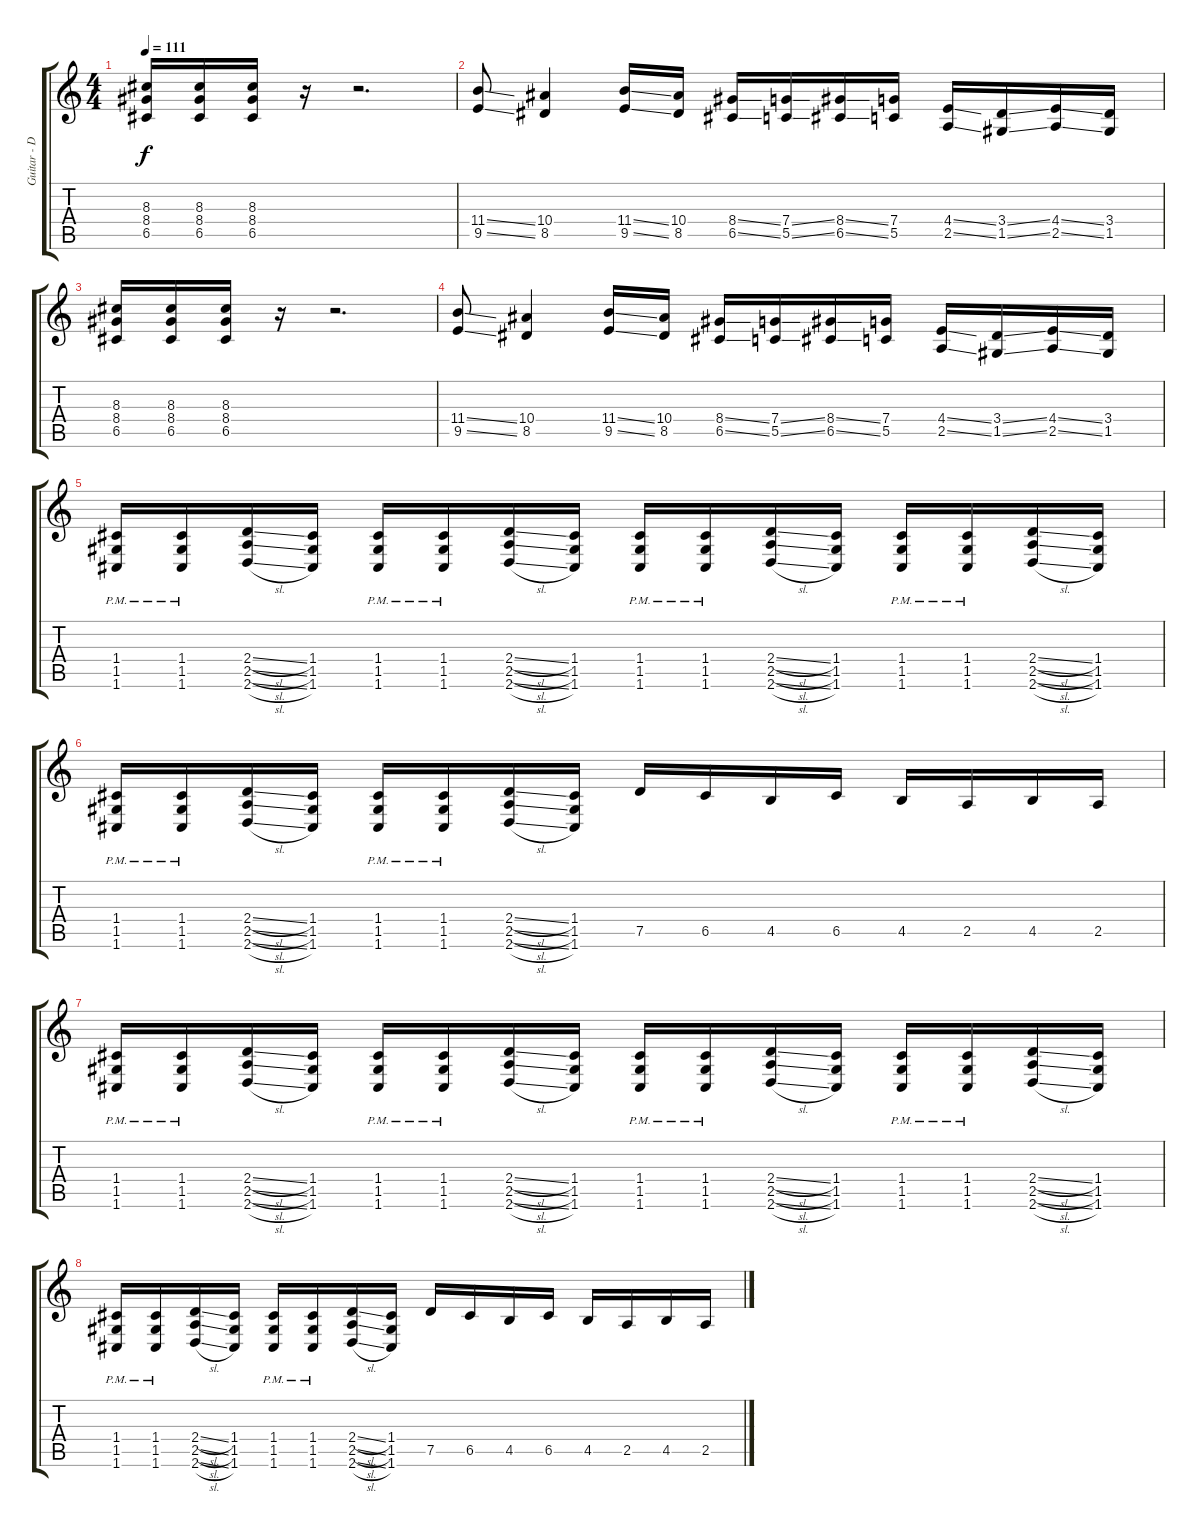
\track ("Guitar - Daron" "Guitar - D") {instrument distortionguitar}
\staff {score tabs}
\tuning (D4 A3 F3 C3 G2 C2) {hide}
\ts (4 4)
\tempo 111
\clef g2
\ks c
(8.3 8.4 6.5).16{dy f} (8.3 8.4 6.5).16 (8.3 8.4 6.5).16 r.16 r.2{d} |
(11.4{ss} 9.5{ss}).8 (10.4 8.5).4 (11.4{ss} 9.5{ss}).16 (10.4 8.5).16 (8.4{ss} 6.5{ss}).16 (7.4{ss} 5.5{ss}).16 (8.4{ss} 6.5{ss}).16 (7.4 5.5).16 (4.4{ss} 2.5{ss}).16 (3.4{ss} 1.5{ss}).16 (4.4{ss} 2.5{ss}).16 (3.4 1.5).16 |
(8.3 8.4 6.5).16 (8.3 8.4 6.5).16 (8.3 8.4 6.5).16 r.16 r.2{d} |
(11.4{ss} 9.5{ss}).8 (10.4 8.5).4 (11.4{ss} 9.5{ss}).16 (10.4 8.5).16 (8.4{ss} 6.5{ss}).16 (7.4{ss} 5.5{ss}).16 (8.4{ss} 6.5{ss}).16 (7.4 5.5).16 (4.4{ss} 2.5{ss}).16 (3.4{ss} 1.5{ss}).16 (4.4{ss} 2.5{ss}).16 (3.4 1.5).16 |
(1.4{pm} 1.5{pm} 1.6{pm}).16 (1.4{pm} 1.5{pm} 1.6{pm}).16 (2.4{sl} 2.5{sl} 2.6{sl}).16 (1.4 1.5 1.6).16 (1.4{pm} 1.5{pm} 1.6{pm}).16 (1.4{pm} 1.5{pm} 1.6{pm}).16 (2.4{sl} 2.5{sl} 2.6{sl}).16 (1.4 1.5 1.6).16 (1.4{pm} 1.5{pm} 1.6{pm}).16 (1.4{pm} 1.5{pm} 1.6{pm}).16 (2.4{sl} 2.5{sl} 2.6{sl}).16 (1.4 1.5 1.6).16 (1.4{pm} 1.5{pm} 1.6{pm}).16 (1.4{pm} 1.5{pm} 1.6{pm}).16 (2.4{sl} 2.5{sl} 2.6{sl}).16 (1.4 1.5 1.6).16 |
(1.4{pm} 1.5{pm} 1.6{pm}).16 (1.4{pm} 1.5{pm} 1.6{pm}).16 (2.4{sl} 2.5{sl} 2.6{sl}).16 (1.4 1.5 1.6).16 (1.4{pm} 1.5{pm} 1.6{pm}).16 (1.4{pm} 1.5{pm} 1.6{pm}).16 (2.4{sl} 2.5{sl} 2.6{sl}).16 (1.4 1.5 1.6).16 7.5.16 6.5.16 4.5.16 6.5.16 4.5.16 2.5.16 4.5.16 2.5.16 |
(1.4{pm} 1.5{pm} 1.6{pm}).16 (1.4{pm} 1.5{pm} 1.6{pm}).16 (2.4{sl} 2.5{sl} 2.6{sl}).16 (1.4 1.5 1.6).16 (1.4{pm} 1.5{pm} 1.6{pm}).16 (1.4{pm} 1.5{pm} 1.6{pm}).16 (2.4{sl} 2.5{sl} 2.6{sl}).16 (1.4 1.5 1.6).16 (1.4{pm} 1.5{pm} 1.6{pm}).16 (1.4{pm} 1.5{pm} 1.6{pm}).16 (2.4{sl} 2.5{sl} 2.6{sl}).16 (1.4 1.5 1.6).16 (1.4{pm} 1.5{pm} 1.6{pm}).16 (1.4{pm} 1.5{pm} 1.6{pm}).16 (2.4{sl} 2.5{sl} 2.6{sl}).16 (1.4 1.5 1.6).16 |
(1.4{pm} 1.5{pm} 1.6{pm}).16 (1.4{pm} 1.5{pm} 1.6{pm}).16 (2.4{sl} 2.5{sl} 2.6{sl}).16 (1.4 1.5 1.6).16 (1.4{pm} 1.5{pm} 1.6{pm}).16 (1.4{pm} 1.5{pm} 1.6{pm}).16 (2.4{sl} 2.5{sl} 2.6{sl}).16 (1.4 1.5 1.6).16 7.5.16 6.5.16 4.5.16 6.5.16 4.5.16 2.5.16 4.5.16 2.5.16
